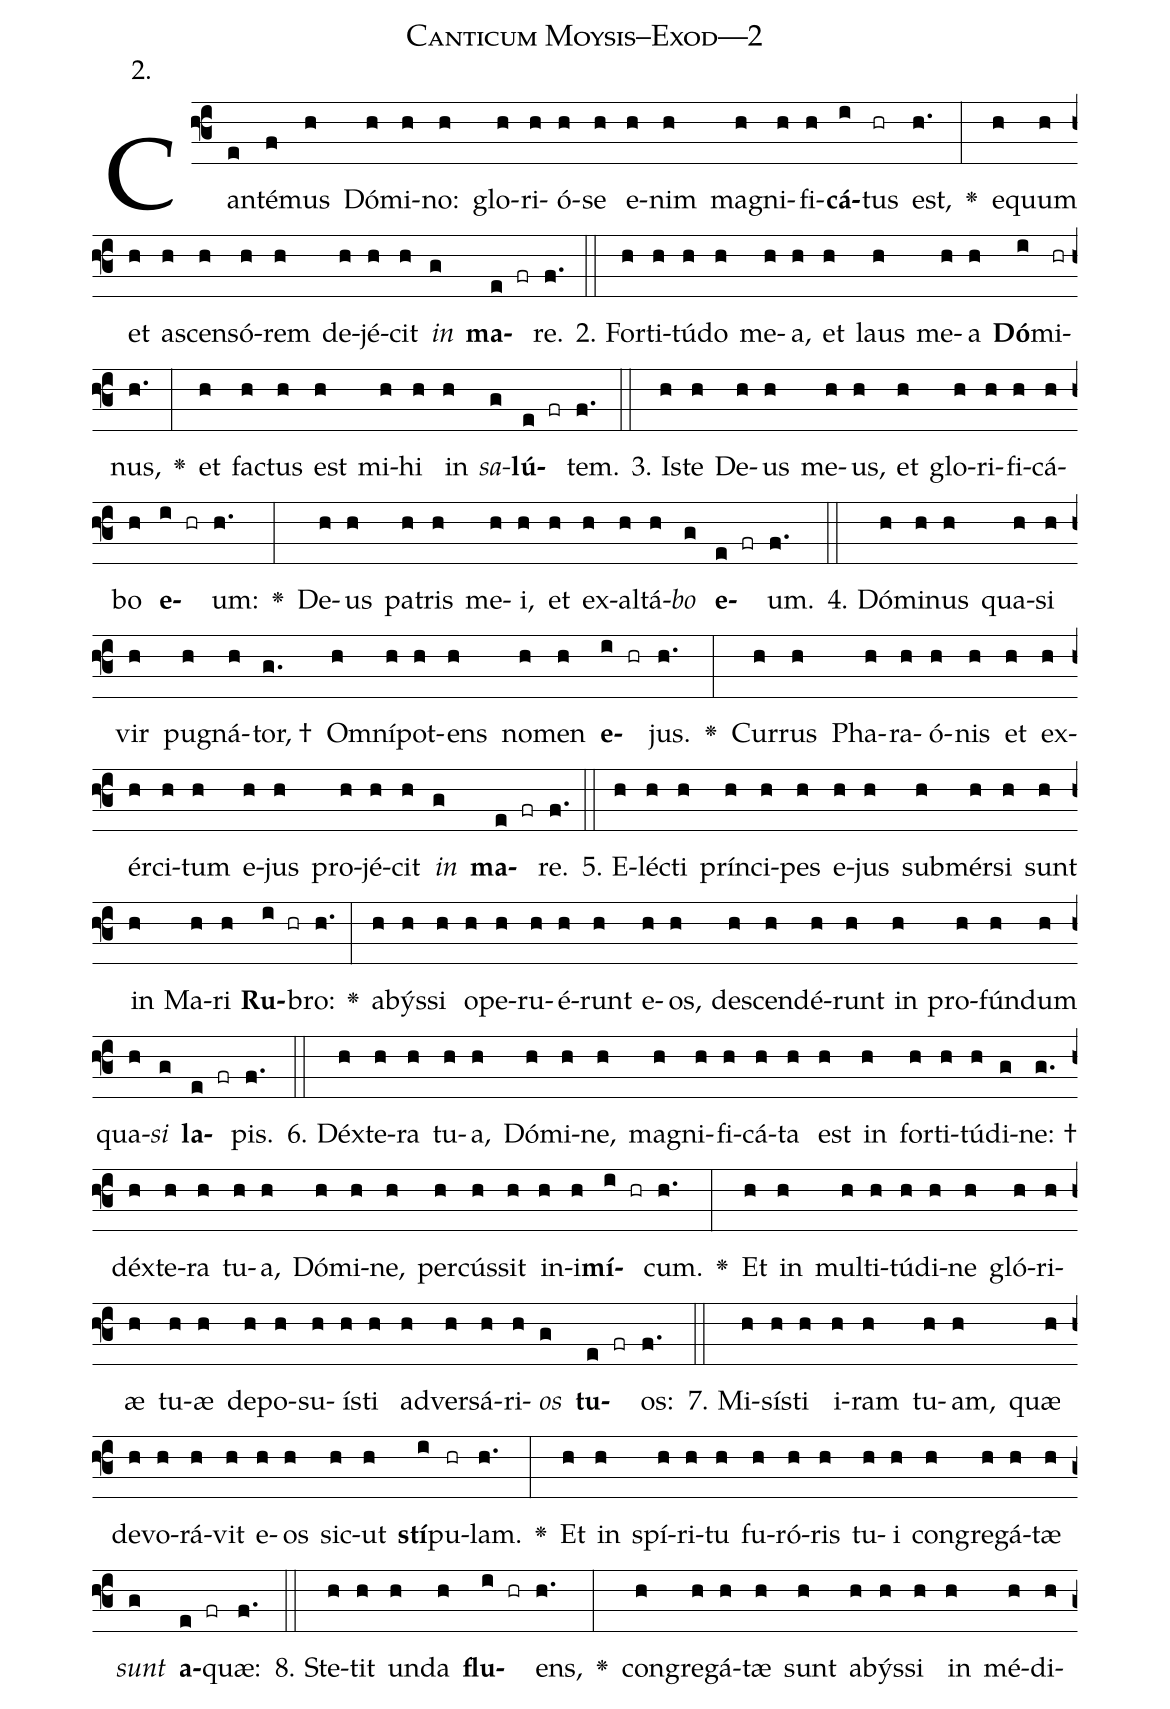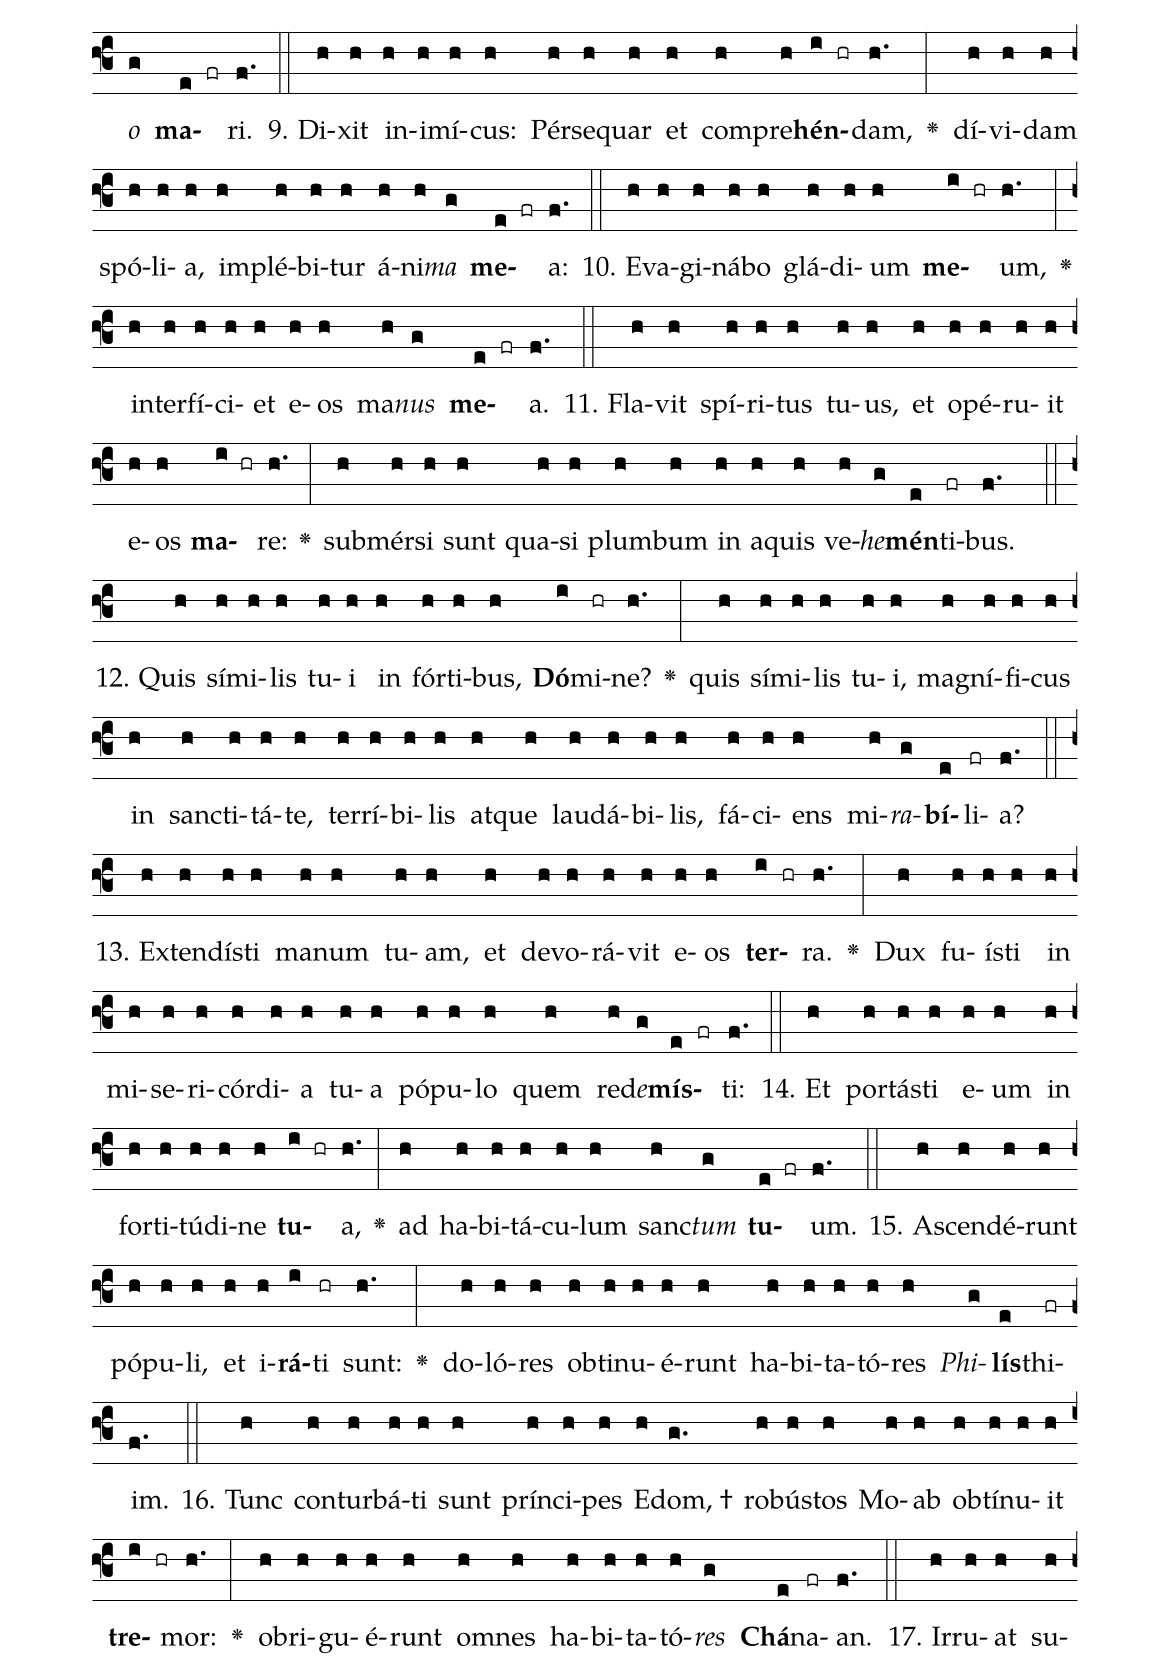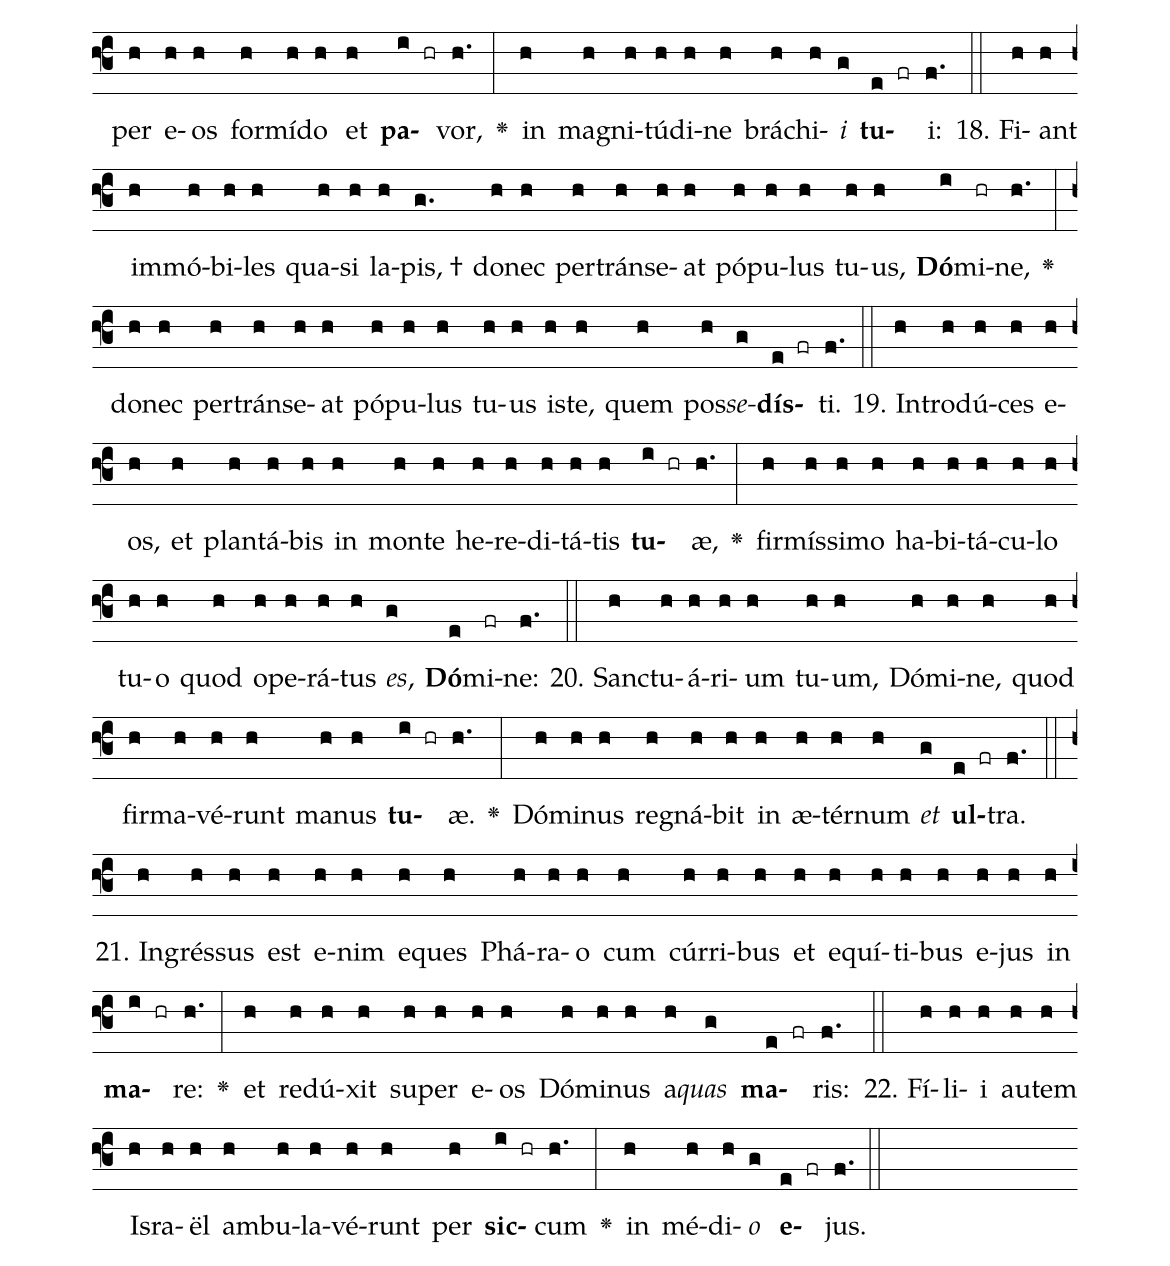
name: Canticum Moysis--Exod---2;
annotation: 2.;
%%
(f3)Can(e)té(f)mus(h) Dó(h)mi(h)no:(h) glo(h)ri(h)ó(h)se(h) e(h)nim(h) ma(h)gni(h)fi(h)<b>cá</b>(i)tus(hr) est,(h.) <v>\greheightstar</v>(:) e(h)quum(h) et(h) a(h)scen(h)só(h)rem(h) de(h)jé(h)cit(h) <i>in</i>(g) <b>ma</b>(e fr)re.(f.) (::)
2. For(h)ti(h)tú(h)do(h) me(h)a,(h) et(h) laus(h) me(h)a(h) <b>Dó</b>(i)mi(hr)nus,(h.) <v>\greheightstar</v>(:) et(h) fac(h)tus(h) est(h) mi(h)hi(h) in(h) <i>sa</i>(g)<b>lú</b>(e fr)tem.(f.) (::)
3. Is(h)te(h) De(h)us(h) me(h)us,(h) et(h) glo(h)ri(h)fi(h)cá(h)bo(h) <b>e</b>(i hr)um:(h.) <v>\greheightstar</v>(:) De(h)us(h) pa(h)tris(h) me(h)i,(h) et(h) ex(h)al(h)tá(h)<i>bo</i>(g) <b>e</b>(e fr)um.(f.) (::)
4. Dó(h)mi(h)nus(h) qua(h)si(h) vir(h) pu(h)gná(h)tor, †(g.) Om(h)ní(h)pot(h)ens(h) no(h)men(h) <b>e</b>(i hr)jus.(h.) <v>\greheightstar</v>(:) Cur(h)rus(h) Pha(h)ra(h)ó(h)nis(h) et(h) ex(h)ér(h)ci(h)tum(h) e(h)jus(h) pro(h)jé(h)cit(h) <i>in</i>(g) <b>ma</b>(e fr)re.(f.) (::)
5. E(h)léc(h)ti(h) prín(h)ci(h)pes(h) e(h)jus(h) sub(h)mér(h)si(h) sunt(h) in(h) Ma(h)ri(h) <b>Ru</b>(i hr)bro:(h.) <v>\greheightstar</v>(:) a(h)býs(h)si(h) o(h)pe(h)ru(h)é(h)runt(h) e(h)os,(h) de(h)scen(h)dé(h)runt(h) in(h) pro(h)fún(h)dum(h) qua(h)<i>si</i>(g) <b>la</b>(e fr)pis.(f.) (::)
6. Déx(h)te(h)ra(h) tu(h)a,(h) Dó(h)mi(h)ne,(h) ma(h)gni(h)fi(h)cá(h)ta(h) est(h) in(h) for(h)ti(h)tú(h)di(g)ne: †(g.) déx(h)te(h)ra(h) tu(h)a,(h) Dó(h)mi(h)ne,(h) per(h)cús(h)sit(h) in(h)i(h)<b>mí</b>(i hr)cum.(h.) <v>\greheightstar</v>(:) Et(h) in(h) mul(h)ti(h)tú(h)di(h)ne(h) gló(h)ri(h)æ(h) tu(h)æ(h) de(h)po(h)su(h)ís(h)ti(h) ad(h)ver(h)sá(h)ri(h)<i>os</i>(g) <b>tu</b>(e fr)os:(f.) (::)
7. Mi(h)sís(h)ti(h) i(h)ram(h) tu(h)am,(h) quæ(h) de(h)vo(h)rá(h)vit(h) e(h)os(h) sic(h)ut(h) <b>stí</b>(i)pu(hr)lam.(h.) <v>\greheightstar</v>(:) Et(h) in(h) spí(h)ri(h)tu(h) fu(h)ró(h)ris(h) tu(h)i(h) con(h)gre(h)gá(h)tæ(h) <i>sunt</i>(g) <b>a</b>(e fr)quæ:(f.) (::)
8. Ste(h)tit(h) un(h)da(h) <b>flu</b>(i hr)ens,(h.) <v>\greheightstar</v>(:) con(h)gre(h)gá(h)tæ(h) sunt(h) a(h)býs(h)si(h) in(h) mé(h)di(h)<i>o</i>(g) <b>ma</b>(e fr)ri.(f.) (::)
9. Di(h)xit(h) in(h)i(h)mí(h)cus:(h) Pér(h)se(h)quar(h) et(h) com(h)pre(h)<b>hén</b>(i hr)dam,(h.) <v>\greheightstar</v>(:) dí(h)vi(h)dam(h) spó(h)li(h)a,(h) im(h)plé(h)bi(h)tur(h) á(h)ni(h)<i>ma</i>(g) <b>me</b>(e fr)a:(f.) (::)
10. E(h)va(h)gi(h)ná(h)bo(h) glá(h)di(h)um(h) <b>me</b>(i hr)um,(h.) <v>\greheightstar</v>(:) in(h)ter(h)fí(h)ci(h)et(h) e(h)os(h) ma(h)<i>nus</i>(g) <b>me</b>(e fr)a.(f.) (::)
11. Fla(h)vit(h) spí(h)ri(h)tus(h) tu(h)us,(h) et(h) o(h)pé(h)ru(h)it(h) e(h)os(h) <b>ma</b>(i hr)re:(h.) <v>\greheightstar</v>(:) sub(h)mér(h)si(h) sunt(h) qua(h)si(h) plum(h)bum(h) in(h) a(h)quis(h) ve(h)<i>he</i>(g)<b>mén</b>(e)ti(fr)bus.(f.) (::)
12. Quis(h) sí(h)mi(h)lis(h) tu(h)i(h) in(h) fór(h)ti(h)bus,(h) <b>Dó</b>(i)mi(hr)ne?(h.) <v>\greheightstar</v>(:) quis(h) sí(h)mi(h)lis(h) tu(h)i,(h) ma(h)gní(h)fi(h)cus(h) in(h) sanc(h)ti(h)tá(h)te,(h) ter(h)rí(h)bi(h)lis(h) at(h)que(h) lau(h)dá(h)bi(h)lis,(h) fá(h)ci(h)ens(h) mi(h)<i>ra</i>(g)<b>bí</b>(e)li(fr)a?(f.) (::)
13. Ex(h)ten(h)dís(h)ti(h) ma(h)num(h) tu(h)am,(h) et(h) de(h)vo(h)rá(h)vit(h) e(h)os(h) <b>ter</b>(i hr)ra.(h.) <v>\greheightstar</v>(:) Dux(h) fu(h)ís(h)ti(h) in(h) mi(h)se(h)ri(h)cór(h)di(h)a(h) tu(h)a(h) pó(h)pu(h)lo(h) quem(h) red(h)<i>e</i>(g)<b>mís</b>(e fr)ti:(f.) (::)
14. Et(h) por(h)tás(h)ti(h) e(h)um(h) in(h) for(h)ti(h)tú(h)di(h)ne(h) <b>tu</b>(i hr)a,(h.) <v>\greheightstar</v>(:) ad(h) ha(h)bi(h)tá(h)cu(h)lum(h) sanc(h)<i>tum</i>(g) <b>tu</b>(e fr)um.(f.) (::)
15. A(h)scen(h)dé(h)runt(h) pó(h)pu(h)li,(h) et(h) i(h)<b>rá</b>(i)ti(hr) sunt:(h.) <v>\greheightstar</v>(:) do(h)ló(h)res(h) ob(h)ti(h)nu(h)é(h)runt(h) ha(h)bi(h)ta(h)tó(h)res(h) <i>Phi</i>(g)<b>lís</b>(e)thi(fr)im.(f.) (::)
16. Tunc(h) con(h)tur(h)bá(h)ti(h) sunt(h) prín(h)ci(h)pes(h) E(h)dom, †(g.) ro(h)bús(h)tos(h) Mo(h)ab(h) ob(h)tí(h)nu(h)it(h) <b>tre</b>(i hr)mor:(h.) <v>\greheightstar</v>(:) ob(h)ri(h)gu(h)é(h)runt(h) om(h)nes(h) ha(h)bi(h)ta(h)tó(h)<i>res</i>(g) <b>Chá</b>(e)na(fr)an.(f.) (::)
17. Ir(h)ru(h)at(h) su(h)per(h) e(h)os(h) for(h)mí(h)do(h) et(h) <b>pa</b>(i hr)vor,(h.) <v>\greheightstar</v>(:) in(h) ma(h)gni(h)tú(h)di(h)ne(h) brá(h)chi(h)<i>i</i>(g) <b>tu</b>(e fr)i:(f.) (::)
18. Fi(h)ant(h) im(h)mó(h)bi(h)les(h) qua(h)si(h) la(h)pis, †(g.) do(h)nec(h) per(h)tráns(h)e(h)at(h) pó(h)pu(h)lus(h) tu(h)us,(h) <b>Dó</b>(i)mi(hr)ne,(h.) <v>\greheightstar</v>(:) do(h)nec(h) per(h)tráns(h)e(h)at(h) pó(h)pu(h)lus(h) tu(h)us(h) is(h)te,(h) quem(h) pos(h)<i>se</i>(g)<b>dís</b>(e fr)ti.(f.) (::)
19. In(h)tro(h)dú(h)ces(h) e(h)os,(h) et(h) plan(h)tá(h)bis(h) in(h) mon(h)te(h) he(h)re(h)di(h)tá(h)tis(h) <b>tu</b>(i hr)æ,(h.) <v>\greheightstar</v>(:) fir(h)mís(h)si(h)mo(h) ha(h)bi(h)tá(h)cu(h)lo(h) tu(h)o(h) quod(h) o(h)pe(h)rá(h)tus(h) <i>es</i>,(g) <b>Dó</b>(e)mi(fr)ne:(f.) (::)
20. Sanc(h)tu(h)á(h)ri(h)um(h) tu(h)um,(h) Dó(h)mi(h)ne,(h) quod(h) fir(h)ma(h)vé(h)runt(h) ma(h)nus(h) <b>tu</b>(i hr)æ.(h.) <v>\greheightstar</v>(:) Dó(h)mi(h)nus(h) re(h)gná(h)bit(h) in(h) æ(h)tér(h)num(h) <i>et</i>(g) <b>ul</b>(e fr)tra.(f.) (::)
21. In(h)grés(h)sus(h) est(h) e(h)nim(h) e(h)ques(h) Phá(h)ra(h)o(h) cum(h) cúr(h)ri(h)bus(h) et(h) e(h)quí(h)ti(h)bus(h) e(h)jus(h) in(h) <b>ma</b>(i hr)re:(h.) <v>\greheightstar</v>(:) et(h) re(h)dú(h)xit(h) su(h)per(h) e(h)os(h) Dó(h)mi(h)nus(h) a(h)<i>quas</i>(g) <b>ma</b>(e fr)ris:(f.) (::)
22. Fí(h)li(h)i(h) au(h)tem(h) Is(h)ra(h)ël(h) am(h)bu(h)la(h)vé(h)runt(h) per(h) <b>sic</b>(i hr)cum(h.) <v>\greheightstar</v>(:) in(h) mé(h)di(h)<i>o</i>(g) <b>e</b>(e fr)jus.(f.) (::)
